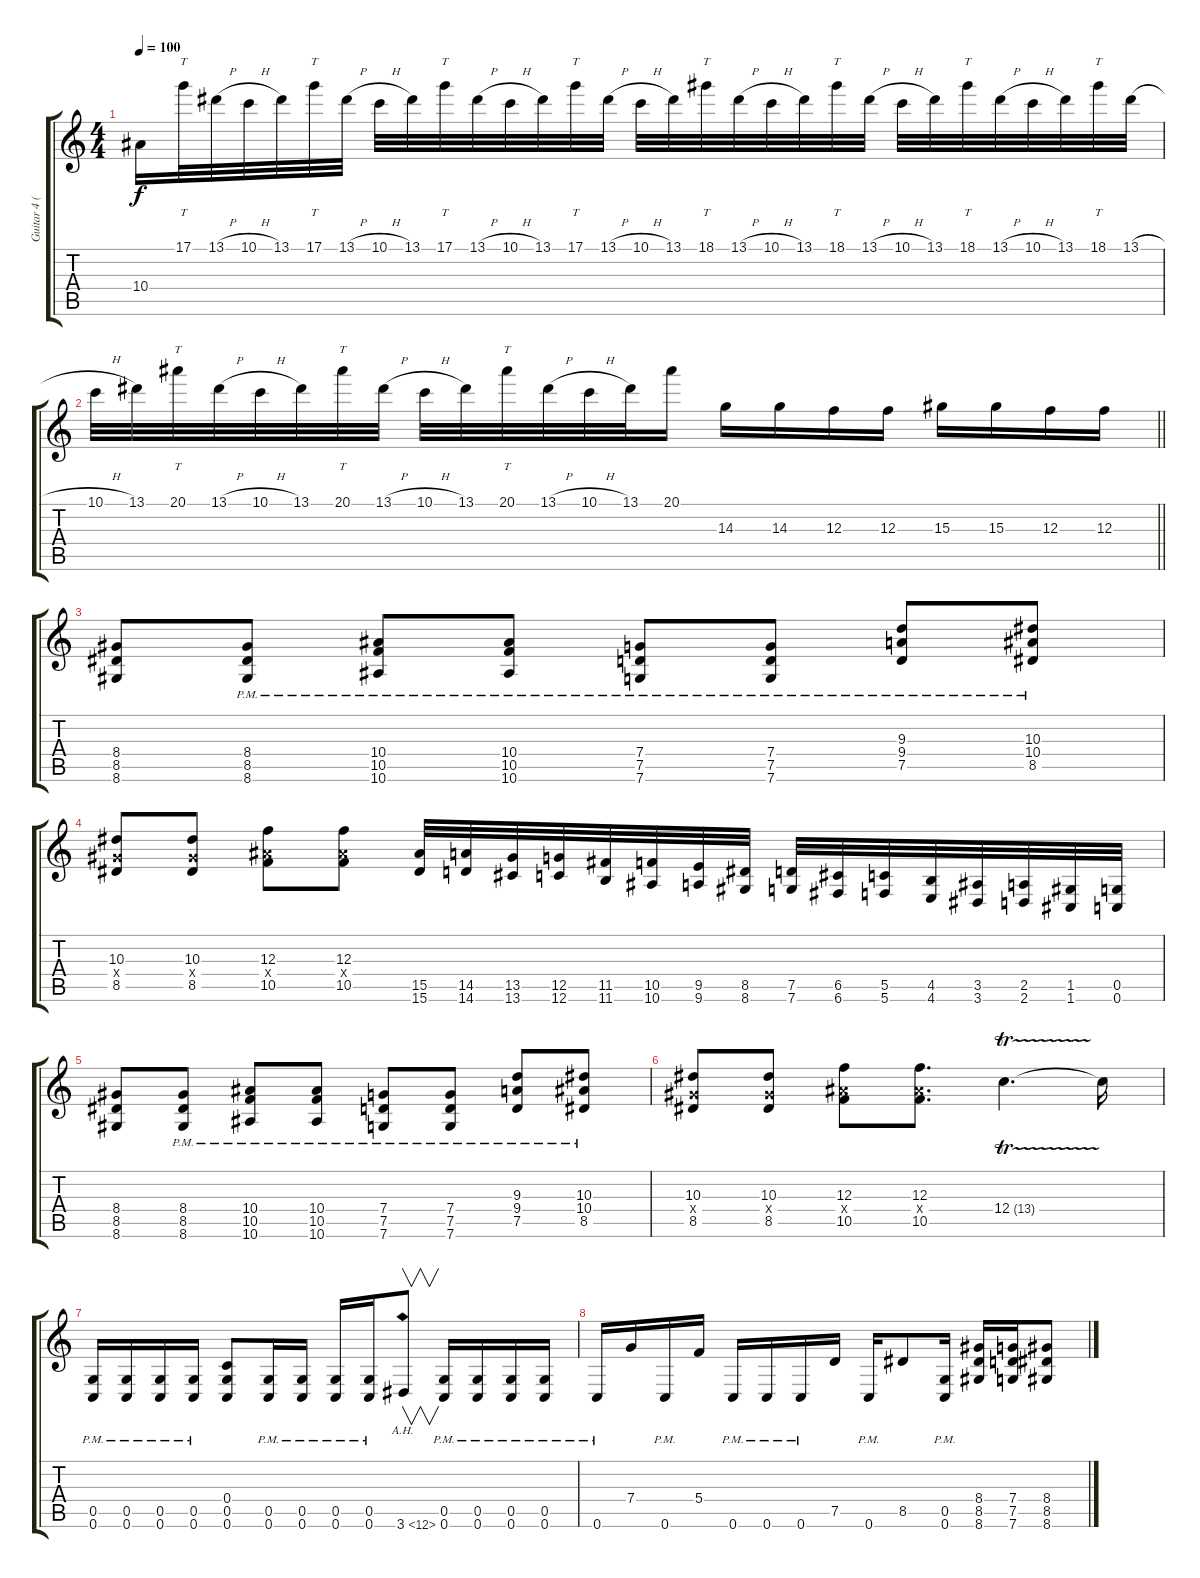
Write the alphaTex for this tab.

\track ("Guitar 4 (Distorted- Padget)" "Guitar 4 (") {instrument distortionguitar}
\staff {score tabs}
\tuning (D4 A3 F3 C3 G2 C2) {hide}
\ts (4 4)
\tempo 100
\clef g2
\ks c
10.4{t}.16{dy f} 17.1.32{tt} 13.1{h}.32 10.1{h}.32 13.1.32 17.1.32{tt} 13.1{h}.32 10.1{h}.32 13.1.32 17.1.32{tt} 13.1{h}.32 10.1{h}.32 13.1.32 17.1.32{tt} 13.1{h}.32 10.1{h}.32 13.1.32 18.1.32{tt} 13.1{h}.32 10.1{h}.32 13.1.32 18.1.32{tt} 13.1{h}.32 10.1{h}.32 13.1.32 18.1.32{tt} 13.1{h}.32 10.1{h}.32 13.1.32 18.1.32{tt} 13.1{h}.32 |
\barLineRight lightlight
10.1{h}.32 13.1.32 20.1.32{tt} 13.1{h}.32 10.1{h}.32 13.1.32 20.1.32{tt} 13.1{h}.32 10.1{h}.32 13.1.32 20.1.32{tt} 13.1{h}.32 10.1{h}.32 13.1.32 20.1.16 14.3.16 14.3.16 12.3.16 12.3.16 15.3.16 15.3.16 12.3.16 12.3.16 |
(8.4 8.5 8.6).8 (8.4{pm} 8.5{pm} 8.6{pm}).8 (10.4{pm} 10.5{pm} 10.6{pm}).8 (10.4{pm} 10.5{pm} 10.6{pm}).8 (7.4{pm} 7.5{pm} 7.6{pm}).8 (7.4{pm} 7.5{pm} 7.6{pm}).8 (9.3{pm} 9.4{pm} 7.5{pm}).8 (10.3{pm} 10.4{pm} 8.5{pm}).8 |
(10.3 8.4{x} 8.5).8 (10.3 8.4{x} 8.5).8 (12.3 10.4{x} 10.5).8 (12.3 10.4{x} 10.5).8 (15.5 15.6).32{instrument guitarfretnoise} (14.5 14.6).32 (13.5 13.6).32 (12.5 12.6).32 (11.5 11.6).32 (10.5 10.6).32 (9.5 9.6).32 (8.5 8.6).32 (7.5 7.6).32 (6.5 6.6).32 (5.5 5.6).32 (4.5 4.6).32 (3.5 3.6).32 (2.5 2.6).32 (1.5 1.6).32 (0.5 0.6).32 |
(8.4 8.5 8.6).8{instrument distortionguitar} (8.4{pm} 8.5{pm} 8.6{pm}).8 (10.4{pm} 10.5{pm} 10.6{pm}).8 (10.4{pm} 10.5{pm} 10.6{pm}).8 (7.4{pm} 7.5{pm} 7.6{pm}).8 (7.4{pm} 7.5{pm} 7.6{pm}).8 (9.3{pm} 9.4{pm} 7.5{pm}).8 (10.3{pm} 10.4{pm} 8.5{pm}).8 |
(10.3 8.4{x} 8.5).8 (10.3 8.4{x} 8.5).8 (12.3 10.4{x} 10.5).8 (12.3 10.4{x} 10.5).8{d} 12.4{tr (13 32)}.4{d} 12.4{t}.16 |
(0.5{pm} 0.6{pm}).16 (0.5{pm} 0.6{pm}).16 (0.5{pm} 0.6{pm}).16 (0.5{pm} 0.6{pm}).16 (0.4 0.5 0.6).8 (0.5{pm} 0.6{pm}).16 (0.5{pm} 0.6{pm}).16 (0.5{pm} 0.6{pm}).16 (0.5{pm} 0.6{pm}).16 3.6{ah 9}.8{v} (0.5{pm} 0.6{pm}).16 (0.5{pm} 0.6{pm}).16 (0.5{pm} 0.6{pm}).16 (0.5{pm} 0.6{pm}).16 |
0.6{pm}.16 7.4.16 0.6{pm}.16 5.4.16 0.6{pm}.16 0.6{pm}.16 0.6{pm}.16 7.5.16 0.6{pm}.16 8.5.8 (0.5{pm} 0.6{pm}).16 (8.4 8.5 8.6).16 (7.4 7.5 7.6).16 (8.4 8.5 8.6).8
